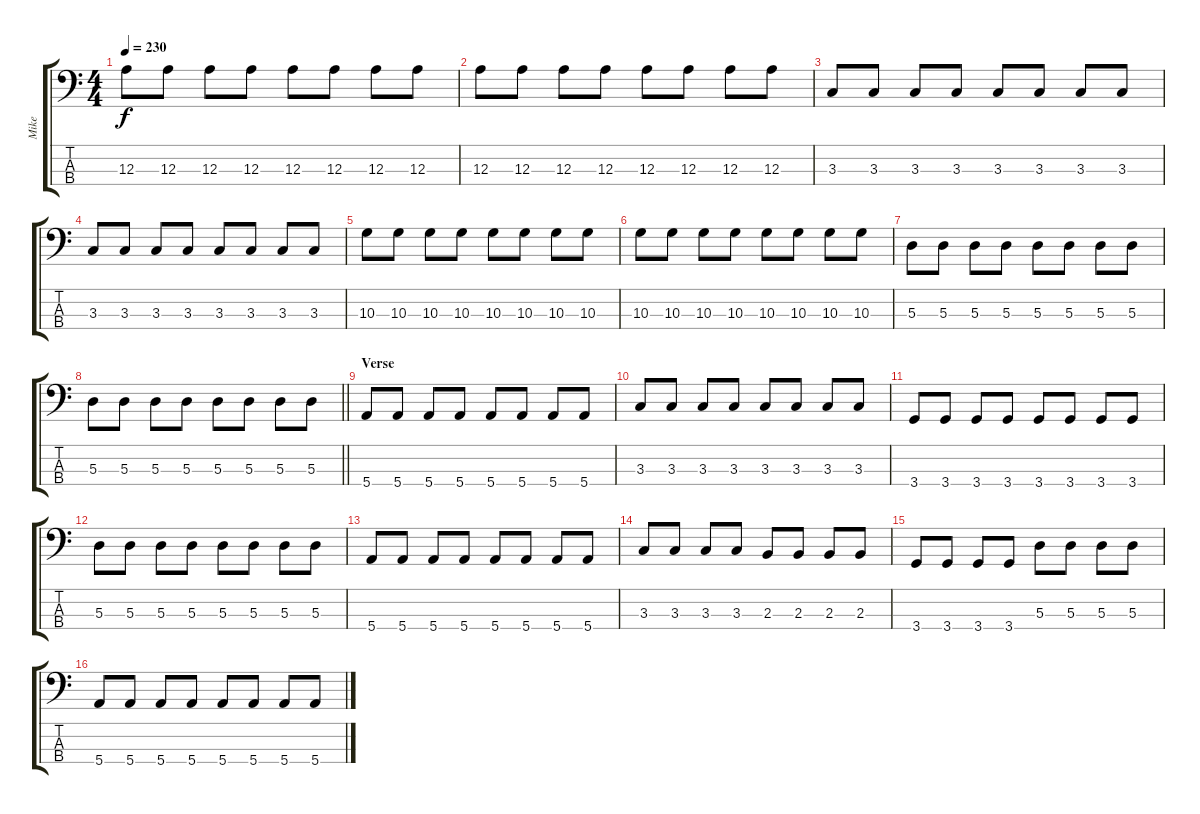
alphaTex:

\track ("Mike" "Mike") {instrument electricbasspick}
\staff {score tabs}
\tuning (G2 D2 A1 E1) {hide}
\ts (4 4)
\tempo 230
\clef f4
\ks c
12.3.8{dy f} 12.3.8 12.3.8 12.3.8 12.3.8 12.3.8 12.3.8 12.3.8 |
12.3.8 12.3.8 12.3.8 12.3.8 12.3.8 12.3.8 12.3.8 12.3.8 |
3.3.8 3.3.8 3.3.8 3.3.8 3.3.8 3.3.8 3.3.8 3.3.8 |
3.3.8 3.3.8 3.3.8 3.3.8 3.3.8 3.3.8 3.3.8 3.3.8 |
10.3.8 10.3.8 10.3.8 10.3.8 10.3.8 10.3.8 10.3.8 10.3.8 |
10.3.8 10.3.8 10.3.8 10.3.8 10.3.8 10.3.8 10.3.8 10.3.8 |
5.3.8 5.3.8 5.3.8 5.3.8 5.3.8 5.3.8 5.3.8 5.3.8 |
\barLineRight lightlight
5.3.8 5.3.8 5.3.8 5.3.8 5.3.8 5.3.8 5.3.8 5.3.8 |
\section ("" "Verse")
5.4.8 5.4.8 5.4.8 5.4.8 5.4.8 5.4.8 5.4.8 5.4.8 |
3.3.8 3.3.8 3.3.8 3.3.8 3.3.8 3.3.8 3.3.8 3.3.8 |
3.4.8 3.4.8 3.4.8 3.4.8 3.4.8 3.4.8 3.4.8 3.4.8 |
5.3.8 5.3.8 5.3.8 5.3.8 5.3.8 5.3.8 5.3.8 5.3.8 |
5.4.8 5.4.8 5.4.8 5.4.8 5.4.8 5.4.8 5.4.8 5.4.8 |
3.3.8 3.3.8 3.3.8 3.3.8 2.3.8 2.3.8 2.3.8 2.3.8 |
3.4.8 3.4.8 3.4.8 3.4.8 5.3.8 5.3.8 5.3.8 5.3.8 |
5.4.8 5.4.8 5.4.8 5.4.8 5.4.8 5.4.8 5.4.8 5.4.8
